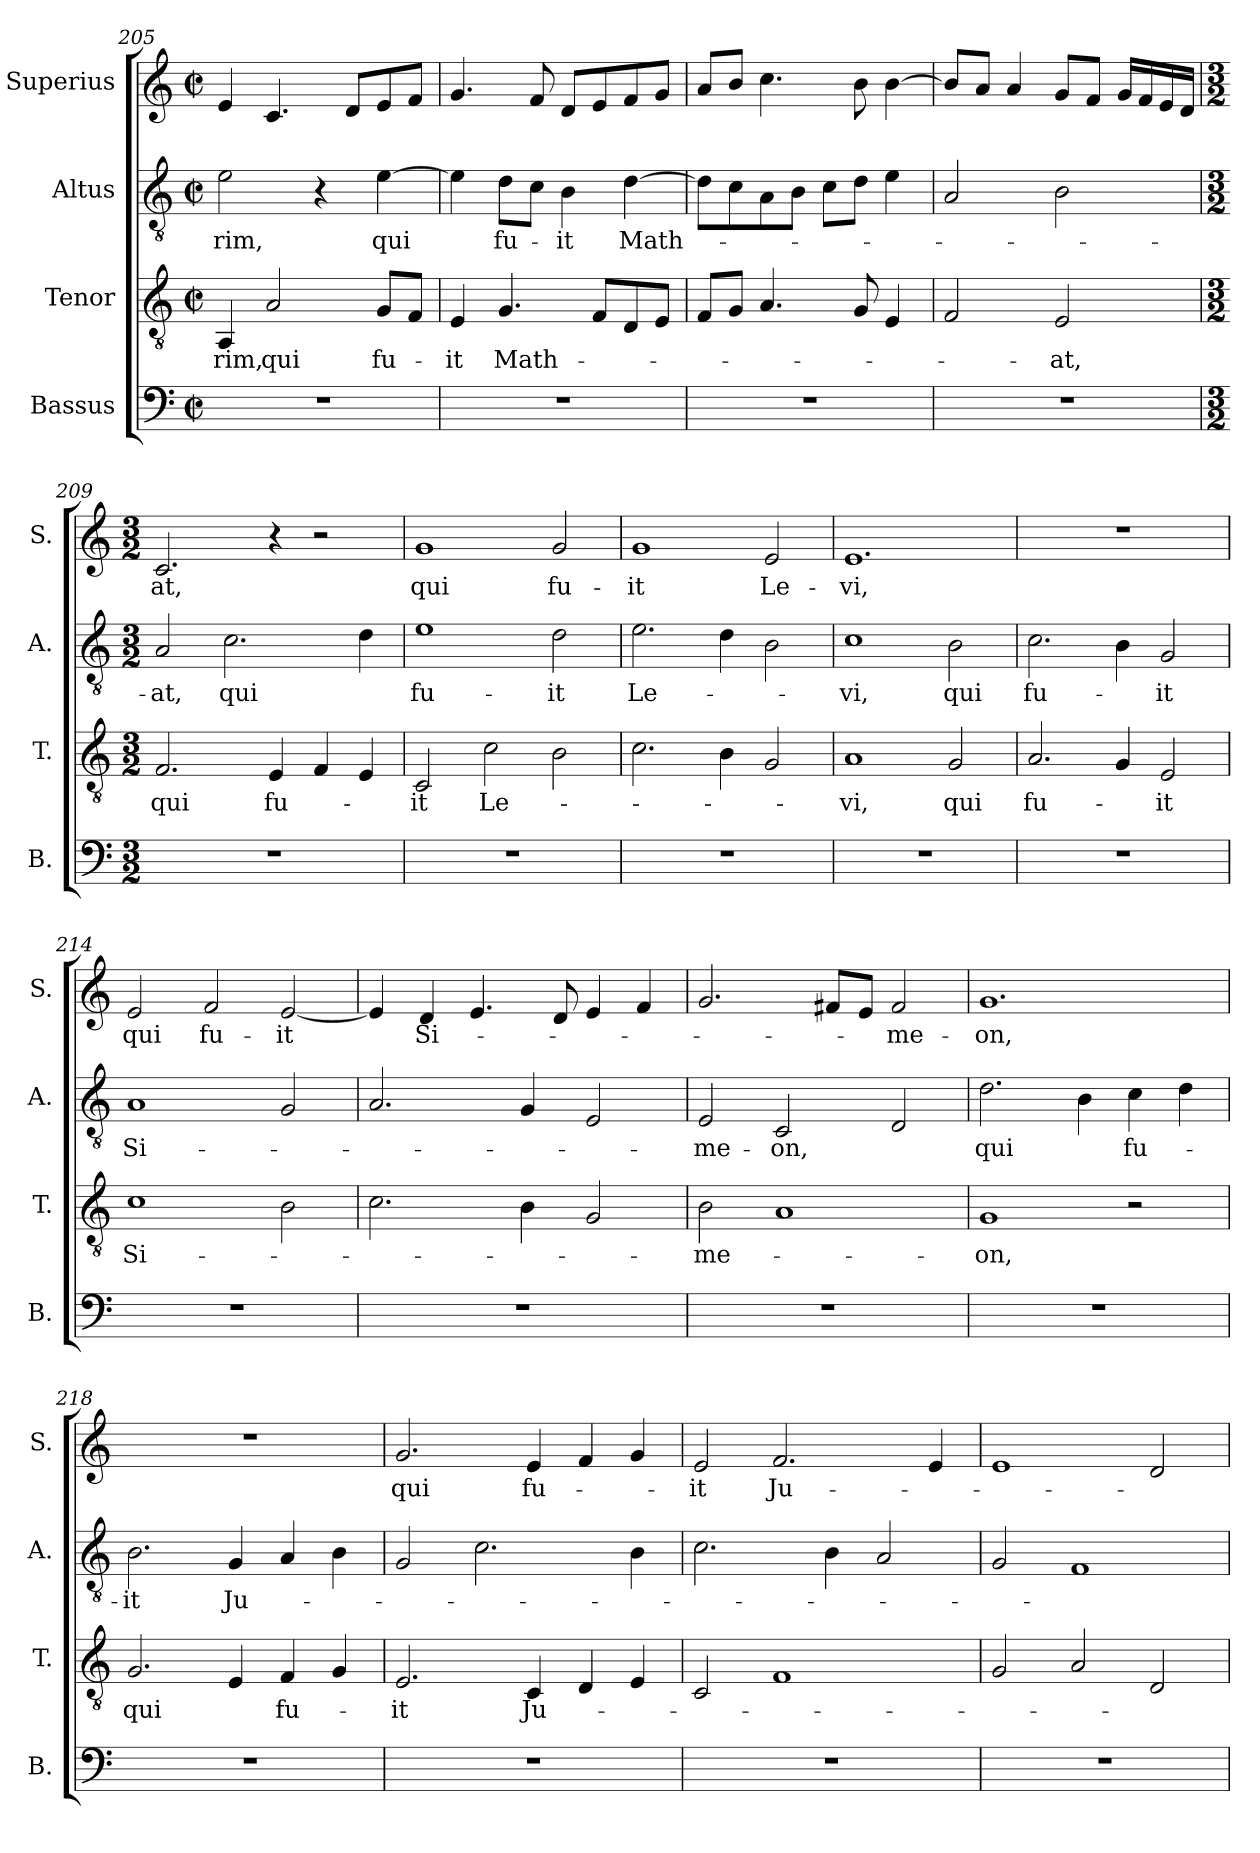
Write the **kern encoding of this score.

**kern	**kern	**text	**kern	**text	**kern	**text
*part4	*part3	*part3	*part2	*part2	*part1	*part1
*staff4	*staff3	*staff3	*staff2	*staff2	*staff1	*staff1
*I"Bassus	*I"Tenor	*	*I"Altus	*	*I"Superius	*
*I'B.	*I'T.	*	*I'A.	*	*I'S.	*
!!LO:LB:g=z
*clefF4	*clefGv2	*	*clefGv2	*	*clefG2	*
*	*ITrd7c12	*	*ITrd7c12	*	*	*
*M2/2	*M2/2	*	*M2/2	*	*M2/2	*
*met(c|)	*met(c|)	*	*met(c|)	*	*met(c|)	*
=205	=205	=205	=205	=205	=205	=205
!	!	!LO:LY:b	!	!LO:LY:b	!	!
1r	4AAA/	-rim,	2E\	-rim,	4e/	.
!	!	!LO:LY:b	!	!	!	!
.	2AA/	qui	.	.	4.c/	.
.	.	.	4r	.	.	.
.	.	.	.	.	8dL	.
!	!	!LO:LY:b	!	!LO:LY:b	!	!
.	8GGL	fu-	[4E\	qui	8e	.
.	8FFJ	.	.	.	8fJ	.
=206	=206	=206	=206	=206	=206	=206
!	!	!LO:LY:b	!	!	!	!
1r	4EE/	-it	4E\]	.	4.g/	.
!	!	!LO:LY:b	!	!LO:LY:b	!	!
.	4.GG/	Math-	8DL	fu-	.	.
.	.	.	8CJ	.	8f/	.
!	!	!	!	!LO:LY:b	!	!
.	.	.	4BB\	-it	8dL	.
.	8FFL	.	.	.	8e	.
!	!	!	!	!LO:LY:b	!	!
.	8DD	.	[4D\	Math-	8f	.
.	8EEJ	.	.	.	8gJ	.
=207	=207	=207	=207	=207	=207	=207
1r	8FFL	.	8DL]	.	8aL	.
.	8GGJ	.	8C	.	8bJ	.
.	4.AA/	.	8AA	.	4.cc\	.
.	.	.	8BBJ	.	.	.
.	.	.	8CL	.	.	.
.	8GG/	.	8DJ	.	8b\	.
.	4EE/	.	4E\	.	[4b\	.
=208	=208	=208	=208	=208	=208	=208
1r	2FF/	.	2AA/	.	8bL]	.
.	.	.	.	.	8aJ	.
.	.	.	.	.	4a/	.
!	!	!LO:LY:b	!	!	!	!
.	2EE/	-at,	2BB\	.	8gL	.
.	.	.	.	.	8fJ	.
.	.	.	.	.	16gLL	.
.	.	.	.	.	16f	.
.	.	.	.	.	16e	.
.	.	.	.	.	16dJJ	.
!!LO:LB:g=z
=209	=209	=209	=209	=209	=209	=209
*M3/2	*M3/2	*	*M3/2	*	*M3/2	*
!	!	!LO:LY:b	!	!LO:LY:b	!	!LO:LY:b
1.r	2.FF/	qui	2AA/	-at,	2.c/	-at,
!	!	!	!	!LO:LY:b	!	!
.	.	.	2.C\	qui	.	.
!	!	!LO:LY:b	!	!	!	!
.	4EE/	fu-	.	.	4r	.
.	4FF/	.	.	.	2r	.
.	4EE/	.	4D\	.	.	.
=210	=210	=210	=210	=210	=210	=210
!	!	!LO:LY:b	!	!LO:LY:b	!	!LO:LY:b
1.r	2CC/	-it	1E	fu-	1g	qui
!	!	!LO:LY:b	!	!	!	!
.	2C\	Le-	.	.	.	.
!	!	!	!	!LO:LY:b	!	!LO:LY:b
.	2BB\	.	2D\	-it	2g/	fu-
=211	=211	=211	=211	=211	=211	=211
!	!	!	!	!LO:LY:b	!	!LO:LY:b
1.r	2.C\	.	2.E\	Le-	1g	-it
.	4BB\	.	4D\	.	.	.
!	!	!	!	!	!	!LO:LY:b
.	2GG/	.	2BB\	.	2e/	Le-
=212	=212	=212	=212	=212	=212	=212
!	!	!LO:LY:b	!	!LO:LY:b	!	!LO:LY:b
1.r	1AA	-vi,	1C	-vi,	1.e	-vi,
!	!	!LO:LY:b	!	!LO:LY:b	!	!
.	2GG/	qui	2BB\	qui	.	.
=213	=213	=213	=213	=213	=213	=213
!	!	!LO:LY:b	!	!LO:LY:b	!	!
1.r	2.AA/	fu-	2.C\	fu-	1.r	.
.	4GG/	.	4BB\	.	.	.
!	!	!LO:LY:b	!	!LO:LY:b	!	!
.	2EE/	-it	2GG/	-it	.	.
!!LO:PB:g=z
=214	=214	=214	=214	=214	=214	=214
!	!	!LO:LY:b	!	!LO:LY:b	!	!LO:LY:b
1.r	1C	Si-	1AA	Si-	2e/	qui
!	!	!	!	!	!	!LO:LY:b
.	.	.	.	.	2f/	fu-
!	!	!	!	!	!	!LO:LY:b
.	2BB\	.	2GG/	.	[2e/	-it
=215	=215	=215	=215	=215	=215	=215
1.r	2.C\	.	2.AA/	.	4e/]	.
!	!	!	!	!	!	!LO:LY:b
.	.	.	.	.	4d/	Si-
.	.	.	.	.	4.e/	.
.	4BB\	.	4GG/	.	.	.
.	.	.	.	.	8d/	.
.	2GG/	.	2EE/	.	4e/	.
.	.	.	.	.	4f/	.
=216	=216	=216	=216	=216	=216	=216
!	!	!LO:LY:b	!	!LO:LY:b	!	!
1.r	2BB\	-me-	2EE/	-me-	2.g/	.
!	!	!	!	!LO:LY:b	!	!
.	1AA	.	2CC/	-on,	.	.
.	.	.	.	.	8f#XL	.
.	.	.	.	.	8eJ	.
!	!	!	!	!	!	!LO:LY:b
.	.	.	2DD/	.	2f#/	-me-
=217	=217	=217	=217	=217	=217	=217
!	!	!LO:LY:b	!	!LO:LY:b	!	!LO:LY:b
1.r	1GG	-on,	2.D\	qui	1.g	-on,
.	.	.	4BB\	.	.	.
!	!	!	!	!LO:LY:b	!	!
.	2r	.	4C\	fu-	.	.
.	.	.	4D\	.	.	.
!!LO:LB:g=z
=218	=218	=218	=218	=218	=218	=218
!	!	!LO:LY:b	!	!LO:LY:b	!	!
1.r	2.GG/	qui	2.BB\	-it	1.r	.
!	!	!	!	!LO:LY:b	!	!
.	4EE/	.	4GG/	Ju-	.	.
!	!	!LO:LY:b	!	!	!	!
.	4FF/	fu-	4AA/	.	.	.
.	4GG/	.	4BB\	.	.	.
=219	=219	=219	=219	=219	=219	=219
!	!	!LO:LY:b	!	!	!	!LO:LY:b
1.r	2.EE/	-it	2GG/	.	2.g/	qui
.	.	.	2.C\	.	.	.
!	!	!LO:LY:b	!	!	!	!LO:LY:b
.	4CC/	Ju-	.	.	4e/	fu-
.	4DD/	.	.	.	4f/	.
.	4EE/	.	4BB\	.	4g/	.
=220	=220	=220	=220	=220	=220	=220
!	!	!	!	!	!	!LO:LY:b
1.r	2CC/	.	2.C\	.	2e/	-it
!	!	!	!	!	!	!LO:LY:b
.	1FF	.	.	.	2.f/	Ju-
.	.	.	4BB\	.	.	.
.	.	.	2AA/	.	.	.
.	.	.	.	.	4e/	.
=221	=221	=221	=221	=221	=221	=221
1.r	2GG/	.	2GG/	.	1e	.
.	2AA/	.	1FF	.	.	.
.	2DD/	.	.	.	2d/	.
=	=	=	=	=	=	=
*-	*-	*-	*-	*-	*-	*-
